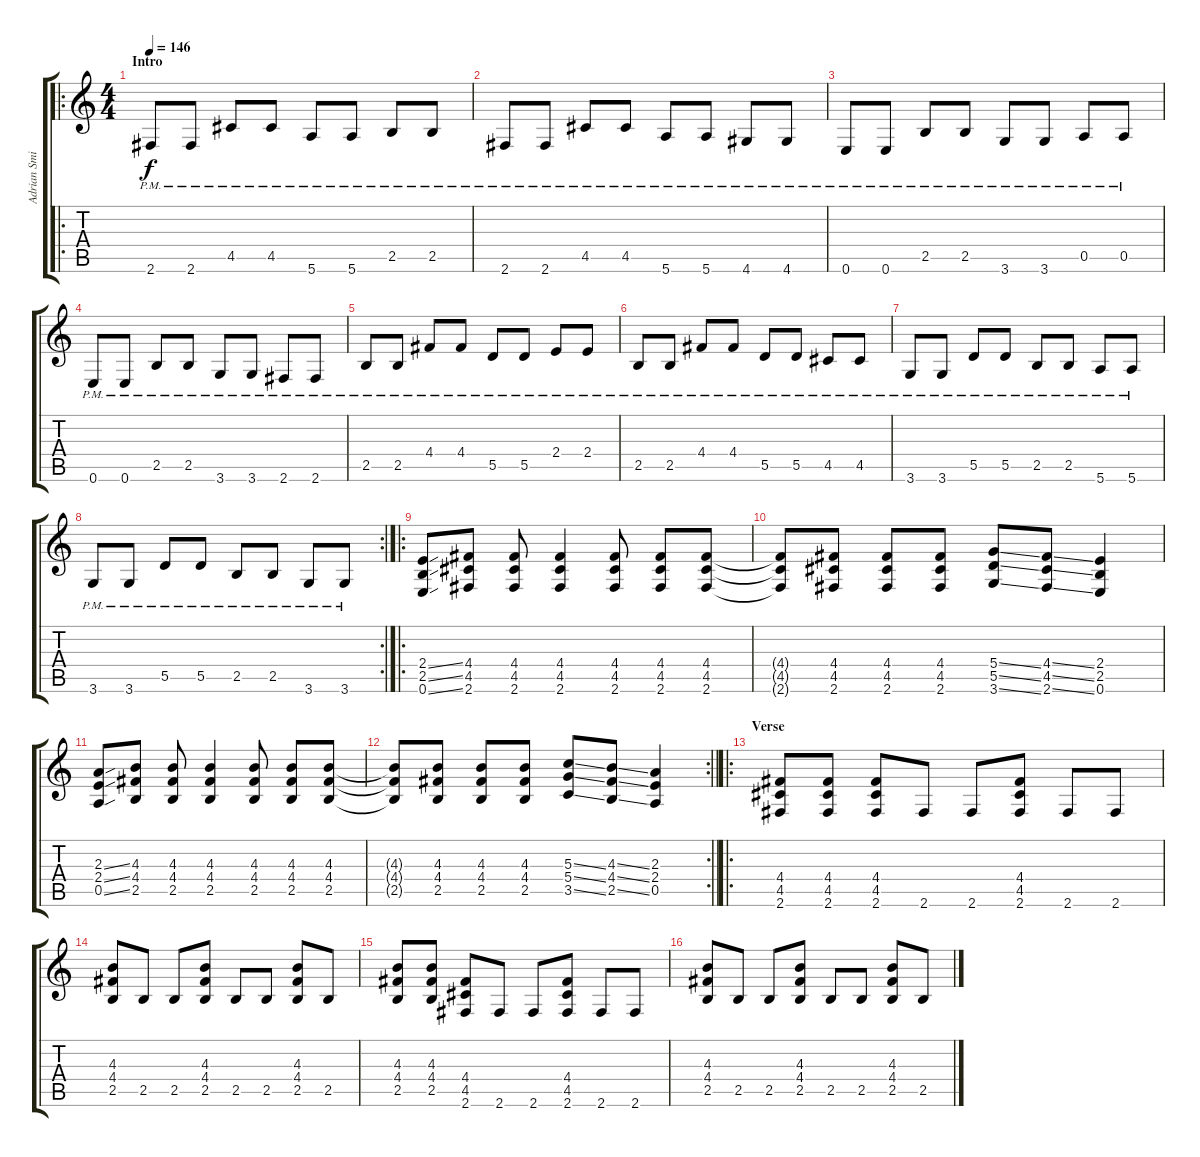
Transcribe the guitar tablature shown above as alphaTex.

\track ("Adrian Smith" "Adrian Smi") {instrument distortionguitar}
\staff {score tabs}
\tuning (E4 B3 G3 D3 A2 E2) {hide}
\ro
\ts (4 4)
\section ("" "Intro")
\tempo 146
\clef g2
\ks c
2.6{pm}.8{dy f instrument distortionguitar} 2.6{pm}.8 4.5{pm}.8 4.5{pm}.8 5.6{pm}.8 5.6{pm}.8 2.5{pm}.8 2.5{pm}.8 |
2.6{pm}.8 2.6{pm}.8 4.5{pm}.8 4.5{pm}.8 5.6{pm}.8 5.6{pm}.8 4.6{pm}.8 4.6{pm}.8 |
0.6{pm}.8 0.6{pm}.8 2.5{pm}.8 2.5{pm}.8 3.6{pm}.8 3.6{pm}.8 0.5{pm}.8 0.5{pm}.8 |
0.6{pm}.8 0.6{pm}.8 2.5{pm}.8 2.5{pm}.8 3.6{pm}.8 3.6{pm}.8 2.6{pm}.8 2.6{pm}.8 |
2.5{pm}.8 2.5{pm}.8 4.4{pm}.8 4.4{pm}.8 5.5{pm}.8 5.5{pm}.8 2.4{pm}.8 2.4{pm}.8 |
2.5{pm}.8 2.5{pm}.8 4.4{pm}.8 4.4{pm}.8 5.5{pm}.8 5.5{pm}.8 4.5{pm}.8 4.5{pm}.8 |
3.6{pm}.8 3.6{pm}.8 5.5{pm}.8 5.5{pm}.8 2.5{pm}.8 2.5{pm}.8 5.6{pm}.8 5.6{pm}.8 |
\rc 2
3.6{pm}.8 3.6{pm}.8 5.5{pm}.8 5.5{pm}.8 2.5{pm}.8 2.5{pm}.8 3.6{pm}.8 3.6{pm}.8 |
\ro
(2.4{ss} 2.5{ss} 0.6{ss}).8 (4.4 4.5 2.6).8 (4.4 4.5 2.6).8 (4.4 4.5 2.6).4 (4.4 4.5 2.6).8 (4.4 4.5 2.6).8 (4.4 4.5 2.6).8 |
(4.4{t} 4.5{t} 2.6{t}).8 (4.4 4.5 2.6).8 (4.4 4.5 2.6).8 (4.4 4.5 2.6).8 (5.4{ss} 5.5{ss} 3.6{ss}).8 (4.4{ss} 4.5{ss} 2.6{ss}).8 (2.4 2.5 0.6).4 |
(2.3{ss} 2.4{ss} 0.5{ss}).8 (4.3 4.4 2.5).8 (4.3 4.4 2.5).8 (4.3 4.4 2.5).4 (4.3 4.4 2.5).8 (4.3 4.4 2.5).8 (4.3 4.4 2.5).8 |
\rc 2
\barLineRight lightlight
(4.3{t} 4.4{t} 2.5{t}).8 (4.3 4.4 2.5).8 (4.3 4.4 2.5).8 (4.3 4.4 2.5).8 (5.3{ss} 5.4{ss} 3.5{ss}).8 (4.3{ss} 4.4{ss} 2.5{ss}).8 (2.3 2.4 0.5).4 |
\ro
\section ("" "Verse")
(4.4 4.5 2.6).8 (4.4 4.5 2.6).8 (4.4 4.5 2.6).8 2.6.8 2.6.8 (4.4 4.5 2.6).8 2.6.8 2.6.8 |
(4.3 4.4 2.5).8 2.5.8 2.5.8 (4.3 4.4 2.5).8 2.5.8 2.5.8 (4.3 4.4 2.5).8 2.5.8 |
(4.3 4.4 2.5).8 (4.3 4.4 2.5).8 (4.4 4.5 2.6).8 2.6.8 2.6.8 (4.4 4.5 2.6).8 2.6.8 2.6.8 |
(4.3 4.4 2.5).8 2.5.8 2.5.8 (4.3 4.4 2.5).8 2.5.8 2.5.8 (4.3 4.4 2.5).8 2.5.8
